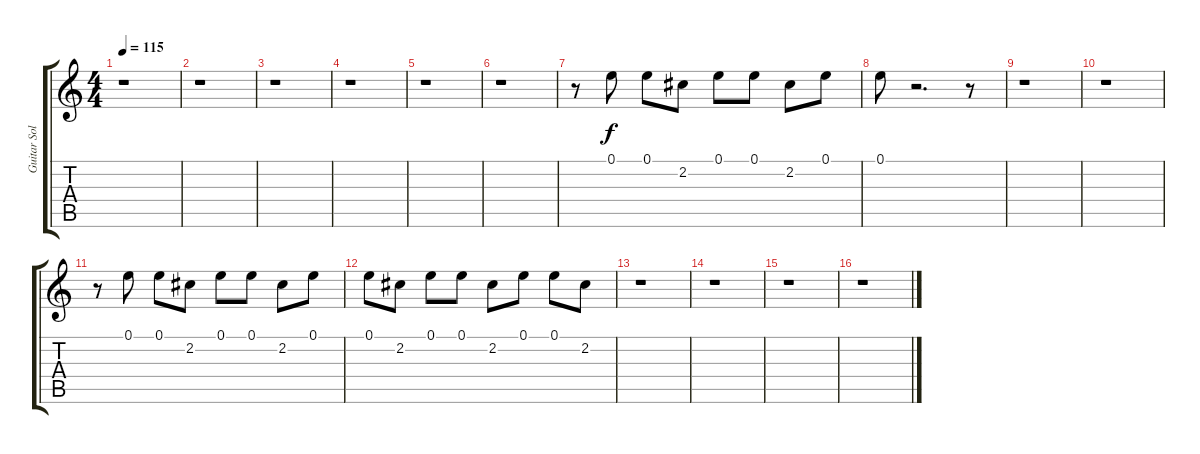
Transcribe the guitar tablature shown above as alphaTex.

\track ("Guitar Solo 2" "Guitar Sol") {instrument distortionguitar}
\staff {score tabs}
\tuning (E4 B3 G3 D3 A2 E2) {hide}
\ts (4 4)
\tempo 115
\clef g2
\ks c
r.1{dy f} |
r.1 |
r.1 |
r.1 |
r.1 |
r.1 |
r.8 0.1.8 0.1.8 2.2.8 0.1.8 0.1.8 2.2.8 0.1.8 |
0.1.8 r.2{d} r.8 |
r.1 |
r.1 |
r.8 0.1.8 0.1.8 2.2.8 0.1.8 0.1.8 2.2.8 0.1.8 |
0.1.8 2.2.8 0.1.8 0.1.8 2.2.8 0.1.8 0.1.8 2.2.8 |
r.1 |
r.1 |
r.1 |
r.1
